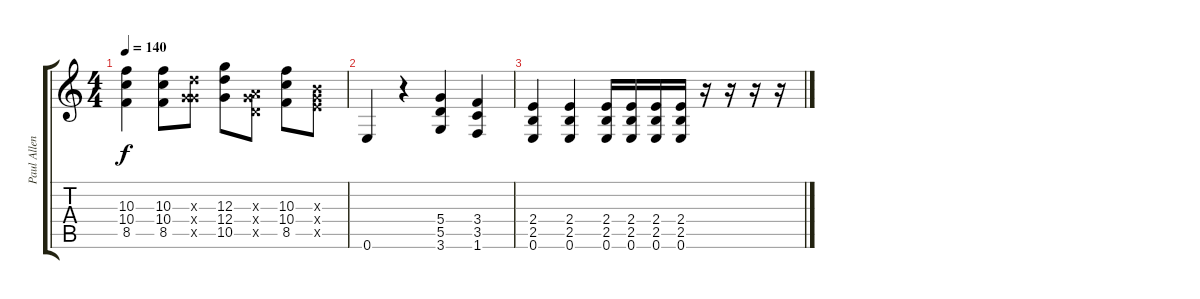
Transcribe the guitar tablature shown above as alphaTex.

\track ("Paul Allender" "Paul Allen") {instrument distortionguitar}
\staff {score tabs}
\tuning (E4 B3 G3 D3 A2 E2) {hide}
\ts (4 4)
\tempo 140
\clef g2
\ks c
(10.3 10.4 8.5).4{dy f} (10.3 10.4 8.5).8 (0.3{x} 12.4{x} 10.5{x}).8 (12.3 12.4 10.5).8 (0.3{x} 7.4{x} 5.5{x}).8 (10.3 10.4 8.5).8 (0.3{x} 9.4{x} 7.5{x}).8 |
0.6.4 r.4 (5.4 5.5 3.6).4 (3.4 3.5 1.6).4 |
(2.4 2.5 0.6).4 (2.4 2.5 0.6).4 (2.4 2.5 0.6).16 (2.4 2.5 0.6).16 (2.4 2.5 0.6).16 (2.4 2.5 0.6).16 r.16 r.16 r.16 r.16
